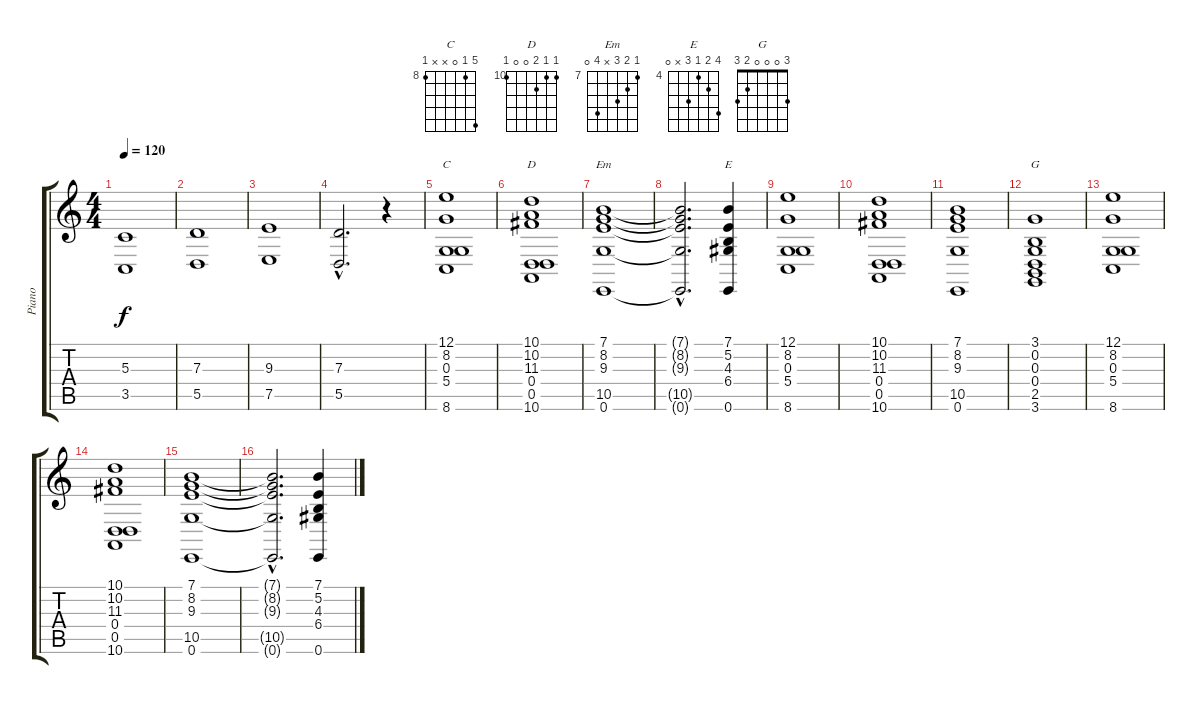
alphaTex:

\track ("Piano" "Piano") {instrument acousticgrandpiano}
\staff {score tabs}
\tuning (E4 B3 G3 D3 A2 E2) {hide}
\chord ("C" 12 8 0 x x 8) {firstfret 8}
\chord ("D" 10 10 11 0 0 10) {firstfret 10}
\chord ("Em" 7 8 9 x 10 0) {firstfret 7}
\chord ("E" 7 5 4 6 x 0) {firstfret 4}
\chord ("G" 3 0 0 0 2 3)
\ts (4 4)
\tempo 120
\clef g2
\ks c
(5.3 3.5).1{dy f} |
(7.3 5.5).1 |
(9.3 7.5).1 |
(7.3{hac} 5.5{hac}).2{d} r.4 |
(12.1 8.2 0.3 5.4 8.6).1{ch "C"} |
(10.1 10.2 11.3 0.4 0.5 10.6).1{ch "D"} |
(7.1 8.2 9.3 10.5 0.6).1{ch "Em"} |
(7.1{hac t} 8.2{hac t} 9.3{hac t} 10.5{hac t} 0.6{hac t}).2{d} (7.1 5.2 4.3 6.4 0.6).4{ch "E"} |
(12.1 8.2 0.3 5.4 8.6).1 |
(10.1 10.2 11.3 0.4 0.5 10.6).1 |
(7.1 8.2 9.3 10.5 0.6).1 |
(3.1 0.2 0.3 0.4 2.5 3.6).1{ch "G"} |
(12.1 8.2 0.3 5.4 8.6).1 |
(10.1 10.2 11.3 0.4 0.5 10.6).1 |
(7.1 8.2 9.3 10.5 0.6).1 |
(7.1{hac t} 8.2{hac t} 9.3{hac t} 10.5{hac t} 0.6{hac t}).2{d} (7.1 5.2 4.3 6.4 0.6).4
